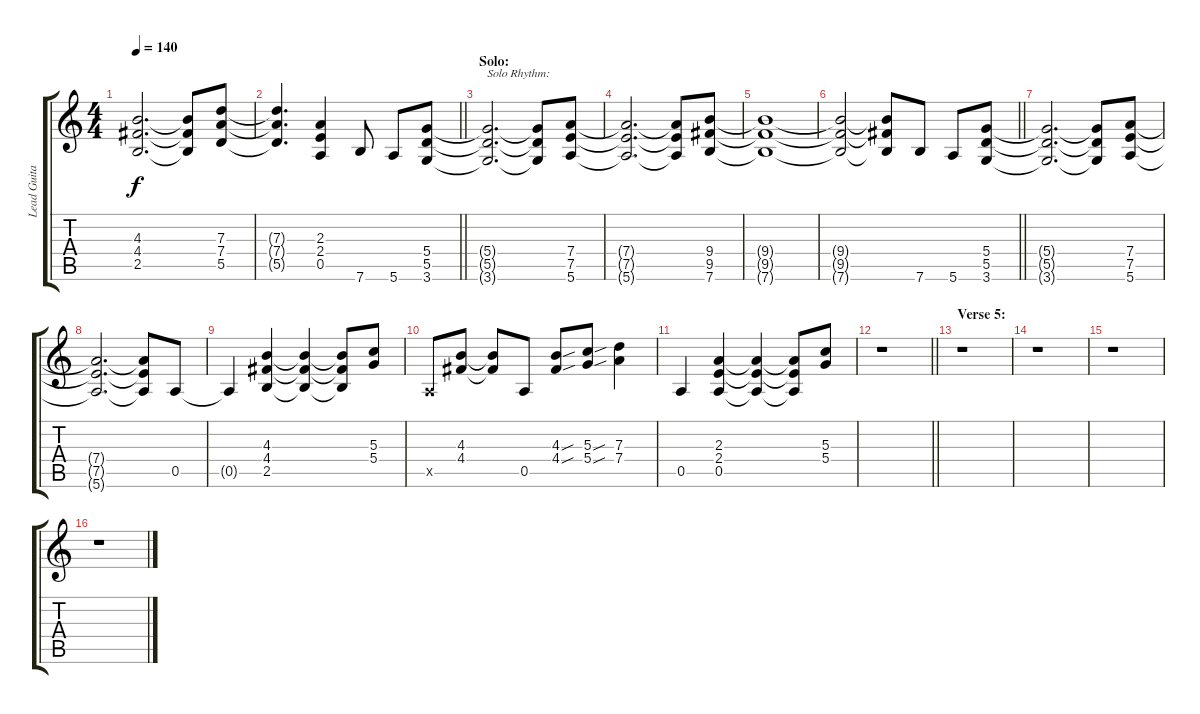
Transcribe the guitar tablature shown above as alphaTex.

\track ("Lead Guitar " "Lead Guita") {instrument distortionguitar}
\staff {score tabs}
\tuning (E4 B3 G3 D3 A2 E2) {hide}
\ts (4 4)
\tempo 140
\clef g2
\ks c
(4.3{t} 4.4{t} 2.5{t}).2{d dy f} (4.3{t} 4.4{t} 2.5{t}).8 (7.3 7.4 5.5).8 |
\barLineRight lightlight
(7.3{t} 7.4{t} 5.5{t}).4{d} (2.3 2.4 0.5).4 7.6.8 5.6.8 (5.4 5.5 3.6).8 |
\section ("" "Solo:")
(5.4{t} 5.5{t} 3.6{t}).2{d txt "Solo Rhythm:"} (5.4{t} 5.5{t} 3.6{t}).8 (7.4 7.5 5.6).8 |
(7.4{t} 7.5{t} 5.6{t}).2{d} (7.4{t} 7.5{t} 5.6{t}).8 (9.4 9.5 7.6).8 |
(9.4{t} 9.5{t} 7.6{t}).1 |
\barLineRight lightlight
(9.4{t} 9.5{t} 7.6{t}).2 (9.4{t} 9.5{t} 7.6{t}).8 7.6.8 5.6.8 (5.4 5.5 3.6).8 |
(5.4{t} 5.5{t} 3.6{t}).2{d} (5.4{t} 5.5{t} 3.6{t}).8 (7.4 7.5 5.6).8 |
(7.4{t} 7.5{t} 5.6{t}).2{d} (7.4{t} 7.5{t} 5.6{t}).8 0.5.8 |
0.5{t}.4 (4.3 4.4 2.5).4 (4.3{t} 4.4{t} 2.5{t}).4 (4.3{t} 4.4{t} 2.5{t}).8 (5.3 5.4).8 |
0.5{x}.8 (4.3 4.4).8 (4.3{t} 4.4{t}).8 0.5.8 (4.3{sou} 4.4{sou}).8 (5.3{sou} 5.4{sou}).8 (7.3 7.4).4 |
0.5.4 (2.3 2.4 0.5).4 (2.3{t} 2.4{t} 0.5{t}).4 (2.3{t} 2.4{t} 0.5{t}).8 (5.3 5.4).8 |
\barLineRight lightlight
r.1 |
\section ("" "Verse 5:")
r.1 |
r.1 |
r.1 |
r.1
